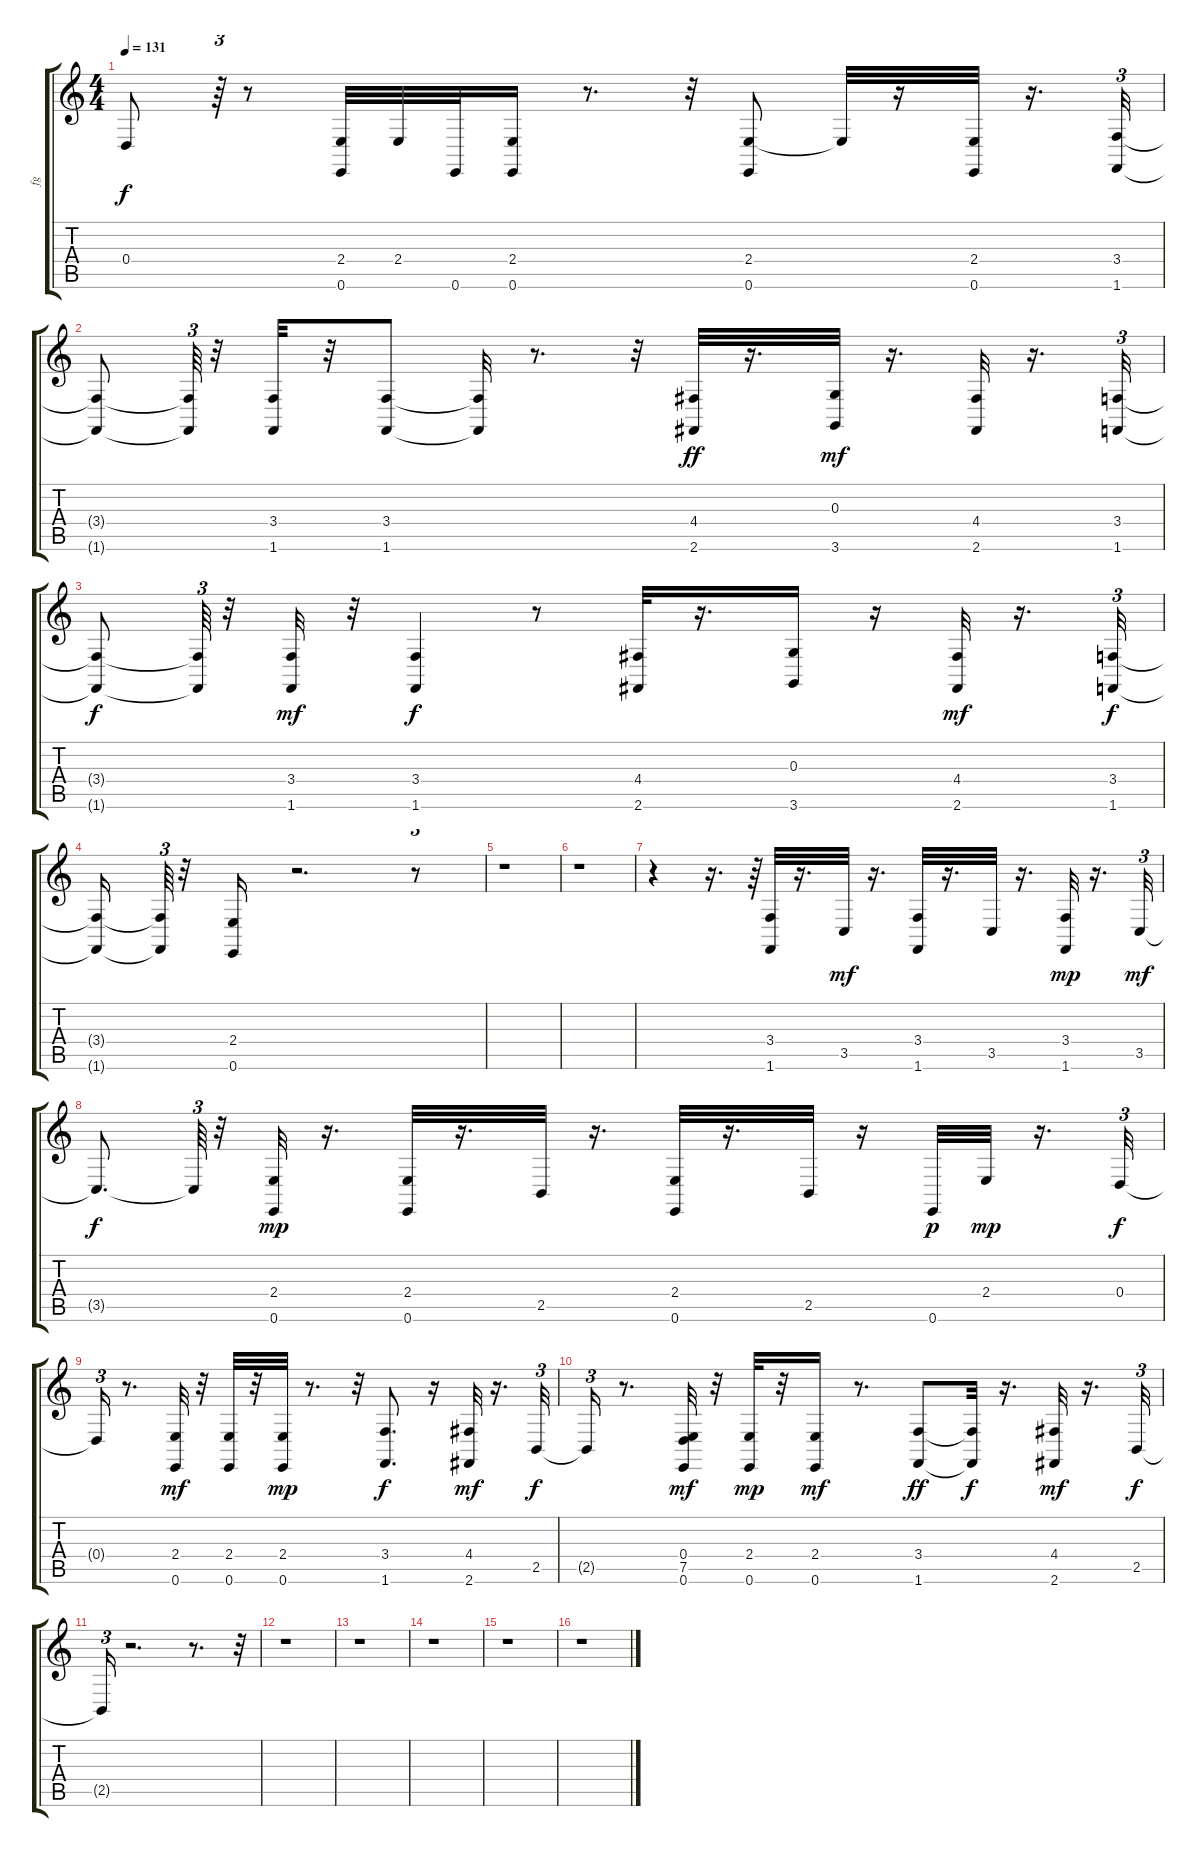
\track ("fg" "fg") {instrument bassoon}
\staff {score tabs}
\tuning (E4 B3 G3 D3 A2 E2) {hide}
\ts (4 4)
\tempo 131
\clef g2
\ks c
0.4{t}.8{dy f} r.64{tu (3 2)} r.8 (2.4 0.6).32 2.4.32 0.6.32 (2.4 0.6).16 r.8{d} r.32 (2.4 0.6).8 2.4{t}.32 r.16 (2.4 0.6).32 r.16{d} (3.4 1.6).32{tu (3 2)} |
(3.4{t} 1.6{t}).8 (3.4{t} 1.6{t}).64{tu (3 2)} r.32 (3.4 1.6).32 r.32 (3.4 1.6).8 (3.4{t} 1.6{t}).32 r.8{d} r.32 (4.4 2.6).32{dy ff} r.16{d} (0.3 3.6).32{dy mf} r.16{d} (4.4 2.6).32 r.16{d} (3.4 1.6).32{tu (3 2)} |
(3.4{t} 1.6{t}).8{dy f} (3.4{t} 1.6{t}).64{tu (3 2)} r.32 (3.4 1.6).32{dy mf} r.32 (3.4 1.6).4{dy f} r.8 (4.4 2.6).32 r.16{d} (0.3 3.6).16 r.16 (4.4 2.6).32{dy mf} r.16{d} (3.4 1.6).32{tu (3 2) dy f} |
(3.4{t} 1.6{t}).16 (3.4{t} 1.6{t}).64{tu (3 2)} r.32 (2.4 0.6).16 r.2{d} r.8{tu (3 2)} |
r.1 |
r.1 |
r.4 r.16{d} r.64{tu (3 2)} (3.4 1.6).32 r.16{d} 3.5.32{dy mf} r.16{d} (3.4 1.6).32 r.16{d} 3.5.32 r.16{d} (3.4 1.6).32{dy mp} r.16{d} 3.5.32{tu (3 2) dy mf} |
3.5{t}.8{d dy f} 3.5{t}.64{tu (3 2)} r.32 (2.4 0.6).32{dy mp} r.16{d} (2.4 0.6).32 r.16{d} 2.5.32 r.16{d} (2.4 0.6).32 r.16{d} 2.5.32 r.16 0.6.32{dy p} 2.4.32{dy mp} r.16{d} 0.4.32{tu (3 2) dy f} |
0.4{t}.16{tu (3 2)} r.8{d} (2.4 0.6).32{dy mf} r.32 (2.4 0.6).32 r.32 (2.4 0.6).32{dy mp} r.8{d} r.32 (3.4 1.6).8{d dy f} r.16 (4.4 2.6).32{dy mf} r.16{d} 2.5.32{tu (3 2) dy f} |
2.5{t}.16{tu (3 2)} r.8{d} (0.4 7.5 0.6).32{dy mf} r.32 (2.4 0.6).32{dy mp} r.32 (2.4 0.6).16{dy mf} r.8{d} (3.4 1.6).8{dy ff} (3.4{t} 1.6{t}).32{dy f} r.16{d} (4.4 2.6).32{dy mf} r.16{d} 2.5.32{tu (3 2) dy f} |
2.5{t}.16{tu (3 2)} r.2{d} r.8{d} r.32{tu (3 2)} |
r.1 |
r.1 |
r.1 |
r.1 |
r.1
